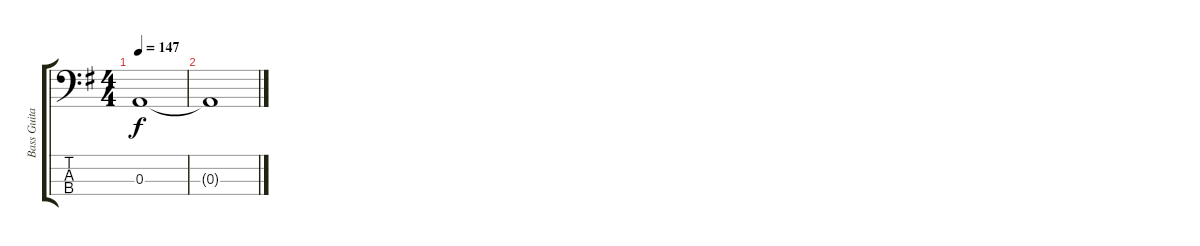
\track ("Bass Guitar (Greg Kriesel)" "Bass Guita") {instrument electricbassfinger}
\staff {score tabs}
\tuning (G2 D2 A1 E1) {hide}
\ts (4 4)
\tempo 147
\clef f4
\ks g
0.3.1{dy f} |
0.3{t}.1
